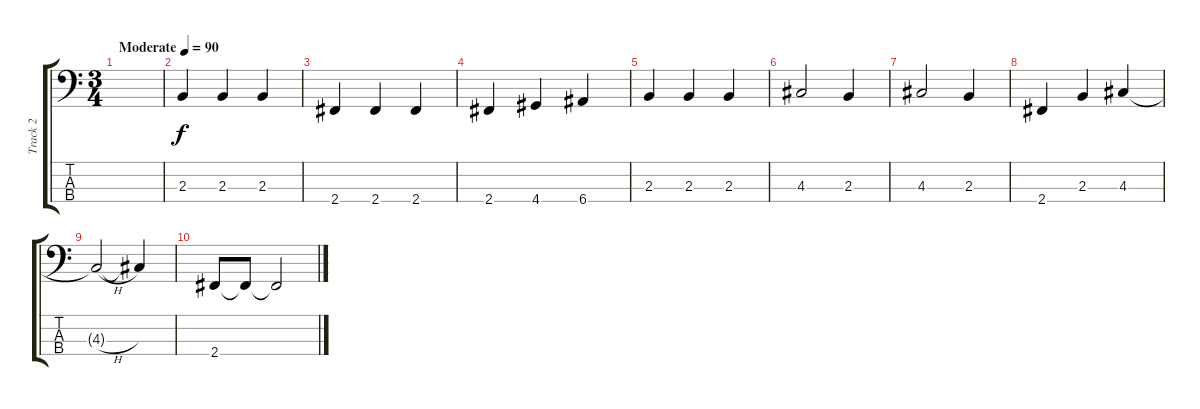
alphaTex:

\track ("Track 2" "Track 2") {instrument electricbassfinger}
\staff {score tabs}
\tuning (G2 D2 A1 E1) {hide}
\ts (3 4)
\tempo (90 "Moderate")
\clef f4
\ks c
|
2.3.4 2.3.4 2.3.4 |
2.4.4 2.4.4 2.4.4 |
2.4.4 4.4.4 6.4.4 |
2.3.4 2.3.4 2.3.4 |
4.3.2 2.3.4 |
4.3.2 2.3.4 |
2.4.4 2.3.4 4.3.4 |
4.3{h t}.2 4.3{t}.4 |
2.4.8 2.4{t}.8 2.4{t}.2
